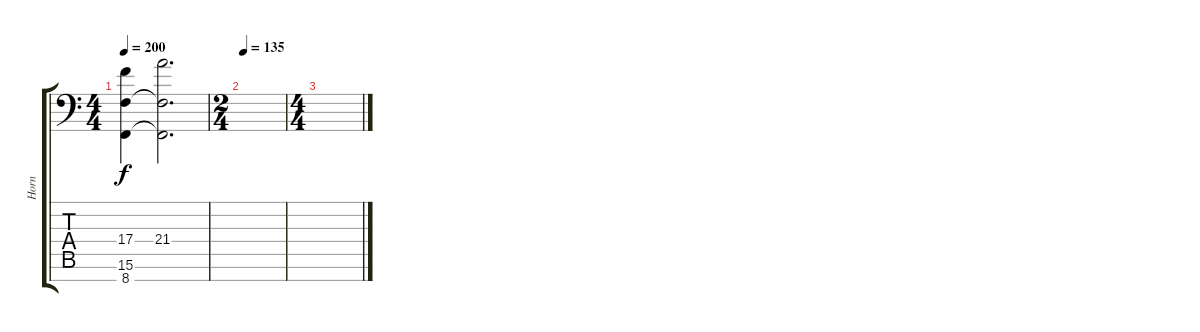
\track ("Horn" "Horn") {instrument frenchhorn}
\staff {score tabs}
\tuning (D4 A3 F3 C3 G2 D2 A1) {hide}
\ts (4 4)
\tempo 200
\clef f4
\ks c
(17.4 15.6 8.7).4{dy f} (21.4 15.6{t} 8.7{t}).2{d} |
\ts (2 4)
\tempo 135
|
\ts (4 4)
